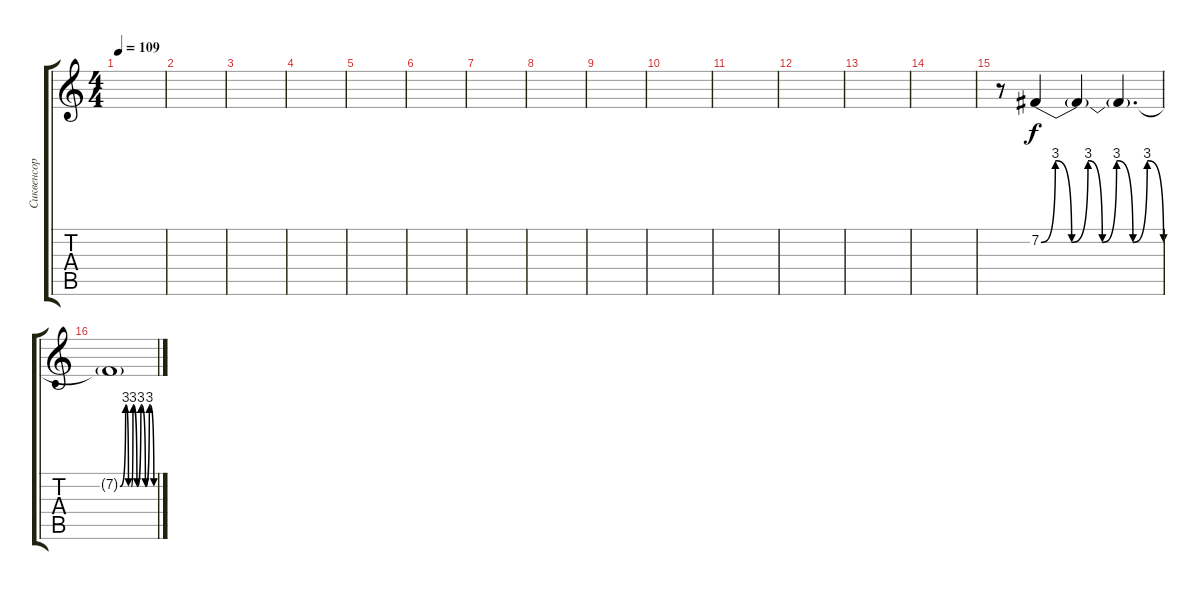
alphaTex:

\track ("Сиквенсор" "Сиквенсор") {instrument seashore}
\staff {score tabs}
\tuning (E4 B3 G3 D3 A2 E2) {hide}
\ts (4 4)
\tempo 109
\clef g2
\ks c
|
|
|
|
|
|
|
|
|
|
|
|
|
|
r.8{instrument synthstrings1} 7.2{be (custom 0 0 7 12 15 0 23 12 30 0 37 12 45 0 52 12 60 0)}.4{instrument synthstrings1} 7.2{t}.4 7.2{t}.4{d} |
7.2{be (custom 0 0 10 12 15 0 20 0 23 12 30 0 37 12 45 0 52 12 60 0) t}.1
